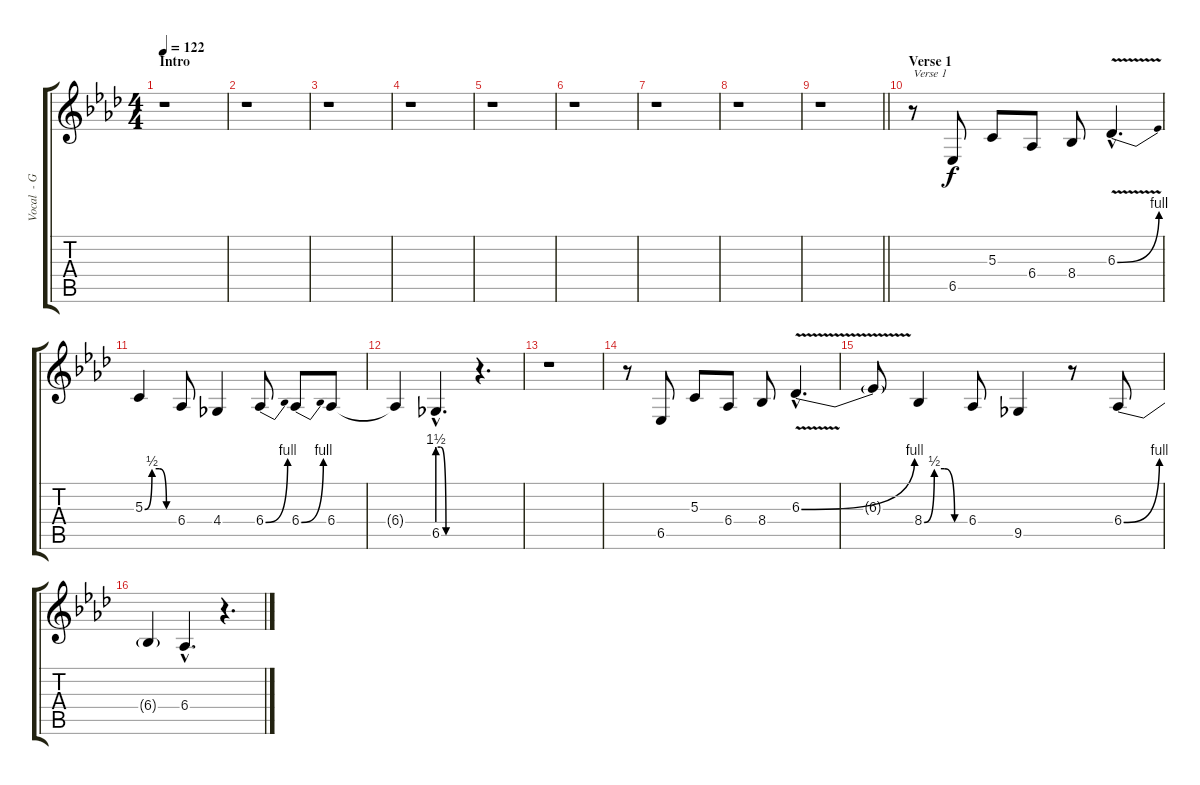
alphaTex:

\track ("Vocal  - George Benson" "Vocal  - G") {instrument lead2sawtooth}
\staff {score tabs}
\tuning (E4 B3 G3 D3 A2 E2) {hide}
\ts (4 4)
\section ("" "Intro")
\tempo 122
\clef g2
\ks ab
r.1{dy f instrument lead2sawtooth} |
r.1 |
r.1 |
r.1 |
r.1 |
r.1 |
r.1 |
r.1 |
\barLineRight lightlight
r.1 |
\section ("" "Verse 1")
r.8{txt "Verse 1"} 6.5.8 5.3.8 6.4.8 8.4.8 6.3{be (bend 0 0 60 4) v hac}.4{d} |
5.3{be (custom 0 0 15 2 30 2 45 0 60 0)}.4 6.4.8 4.4.4 6.4{be (bend 0 0 60 4)}.8 6.4{be (bend 0 0 60 4)}.8 6.4.8 |
6.4{t}.4 6.5{be (custom 0 6 5 6 15 0 25 0 40 0 60 0) hac}.4{d} r.4{d} |
r.1 |
r.8 6.5.8 5.3.8 6.4.8 8.4.8 6.3{be (bend 0 0 60 4) v hac}.4{d} |
6.3{t}.8 8.4{be (custom 0 0 15 2 30 2 45 0 60 0)}.4 6.4.8 9.5.4 r.8 6.4{be (bend 0 0 60 4)}.8 |
6.4{t}.4 6.4{hac}.4{d} r.4{d}
